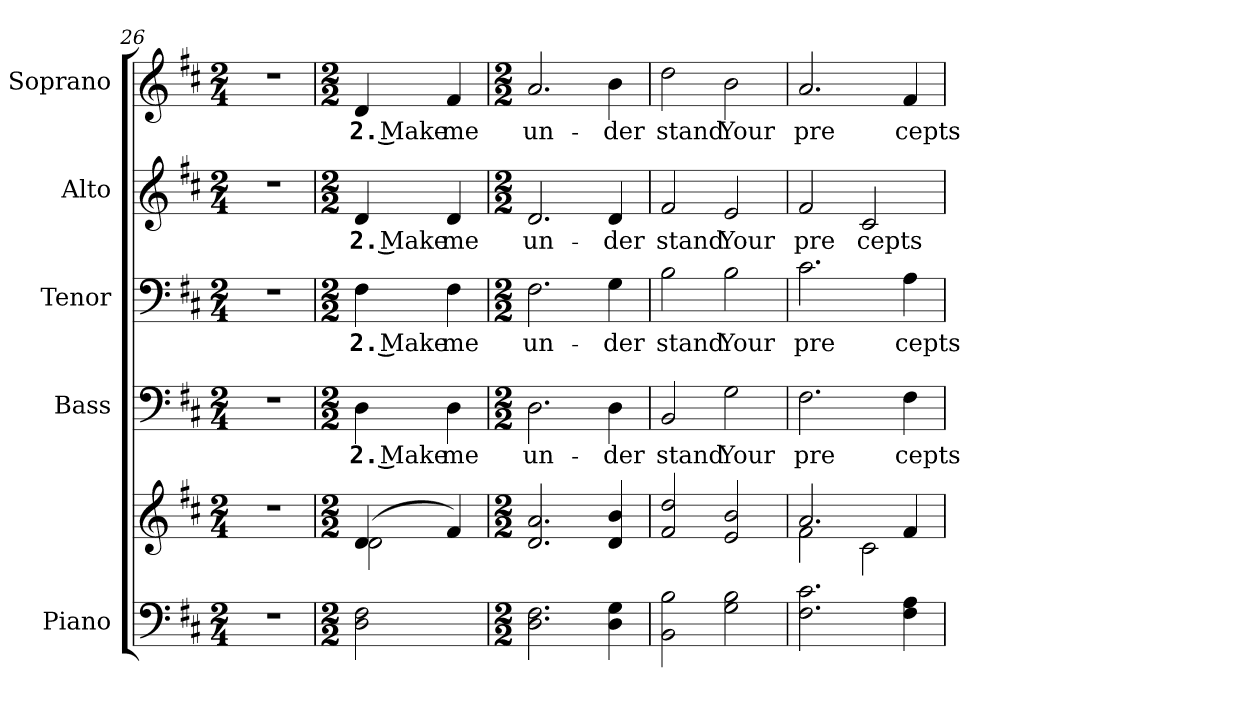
**kern	**kern	**kern	**text	**kern	**text	**kern	**text	**kern	**text
*part5	*part5	*part4	*part4	*part3	*part3	*part2	*part2	*part1	*part1
*staff6	*staff5	*staff4	*staff4	*staff3	*staff3	*staff2	*staff2	*staff1	*staff1
*I"Piano	*	*I"Bass	*	*I"Tenor	*	*I"Alto	*	*I"Soprano	*
*I'Pno.	*	*I'B.	*	*I'T.	*	*I'A.	*	*I'S.	*
*clefF4	*clefG2	*clefF4	*	*clefF4	*	*clefG2	*	*clefG2	*
*k[f#c#]	*k[f#c#]	*k[f#c#]	*	*k[f#c#]	*	*k[f#c#]	*	*k[f#c#]	*
*D:	*D:	*D:	*	*D:	*	*D:	*	*D:	*
*M2/4	*M2/4	*M2/4	*	*M2/4	*	*M2/4	*	*M2/4	*
=26	=26	=26	=26	=26	=26	=26	=26	=26	=26
2r	2r	2r	.	2r	.	2r	.	2r	.
=27	=27	=27	=27	=27	=27	=27	=27	=27	=27
*M2/2	*M2/2	*M2/2	*	*M2/2	*	*M2/2	*	*M2/2	*
*	*^	*	*	*	*	*	*	*	*
!	!	!	!	!LO:LY:b:color=#000000	!	!	!	!	!	!
!	!	!	!	!	!	!LO:LY:b:color=#000000	!	!	!	!
!	!	!	!	!	!	!	!	!LO:LY:b:color=#000000	!	!
!	!	!	!	!	!	!	!	!	!	!LO:LY:b:color=#000000
2Di\ 2F#i	(4di/	2di\	4Di\	2. Make	4F#i\	2. Make	4di/	2. Make	4di/	2. Make
!	!	!	!	!LO:LY:b:color=#000000	!	!	!	!	!	!
!	!	!	!	!	!	!LO:LY:b:color=#000000	!	!	!	!
!	!	!	!	!	!	!	!	!LO:LY:b:color=#000000	!	!
!	!	!	!	!	!	!	!	!	!	!LO:LY:b:color=#000000
.	4f#i/)	.	4Di\	me	4F#i\	me	4di/	me	4f#i/	me
*	*v	*v	*	*	*	*	*	*	*	*
=28	=28	=28	=28	=28	=28	=28	=28	=28	=28
*M2/2	*M2/2	*M2/2	*	*M2/2	*	*M2/2	*	*M2/2	*
!	!	!	!LO:LY:b:color=#000000	!	!	!	!	!	!
!	!	!	!	!	!LO:LY:b:color=#000000	!	!	!	!
!	!	!	!	!	!	!	!LO:LY:b:color=#000000	!	!
!	!	!	!	!	!	!	!	!	!LO:LY:b:color=#000000
2.Di\ 2.F#i	2.di/ 2.ai	2.Di\	un-	2.F#i\	un-	2.di/	un-	2.ai/	un-
!	!	!	!LO:LY:b:color=#000000	!	!	!	!	!	!
!	!	!	!	!	!LO:LY:b:color=#000000	!	!	!	!
!	!	!	!	!	!	!	!LO:LY:b:color=#000000	!	!
!	!	!	!	!	!	!	!	!	!LO:LY:b:color=#000000
4Di\ 4Gi	4di/ 4bi	4Di\	-der	4Gi\	-der	4di/	-der	4bi\	-der
=29	=29	=29	=29	=29	=29	=29	=29	=29	=29
!	!	!	!LO:LY:b:color=#000000	!	!	!	!	!	!
!	!	!	!	!	!LO:LY:b:color=#000000	!	!	!	!
!	!	!	!	!	!	!	!LO:LY:b:color=#000000	!	!
!	!	!	!	!	!	!	!	!	!LO:LY:b:color=#000000
2BBi\ 2Bi	2f#i/ 2ddi	2BBi/	stand	2Bi\	stand	2f#i/	stand	2ddi\	stand
!	!	!	!LO:LY:b:color=#000000	!	!	!	!	!	!
!	!	!	!	!	!LO:LY:b:color=#000000	!	!	!	!
!	!	!	!	!	!	!	!LO:LY:b:color=#000000	!	!
!	!	!	!	!	!	!	!	!	!LO:LY:b:color=#000000
2Gi\ 2Bi	2ei/ 2bi	2Gi\	Your	2Bi\	Your	2ei/	Your	2bi\	Your
=30	=30	=30	=30	=30	=30	=30	=30	=30	=30
*	*^	*	*	*	*	*	*	*	*
!	!	!	!	!LO:LY:b:color=#000000	!	!	!	!	!	!
!	!	!	!	!	!	!LO:LY:b:color=#000000	!	!	!	!
!	!	!	!	!	!	!	!	!LO:LY:b:color=#000000	!	!
!	!	!	!	!	!	!	!	!	!	!LO:LY:b:color=#000000
2.F#i\ 2.c#i	2.ai/	2f#i\	2.F#i\	pre	2.c#i\	pre	2f#i/	pre	2.ai/	pre
!	!	!	!	!	!	!	!	!LO:LY:b:color=#000000	!	!
.	.	2c#i\	.	.	.	.	2c#i/	cepts	.	.
!	!	!	!	!LO:LY:b:color=#000000	!	!	!	!	!	!
!	!	!	!	!	!	!LO:LY:b:color=#000000	!	!	!	!
!	!	!	!	!	!	!	!	!	!	!LO:LY:b:color=#000000
4F#i\ 4Ai	4f#i/	.	4F#i\	cepts	4Ai\	cepts	.	.	4f#i/	cepts
*	*v	*v	*	*	*	*	*	*	*	*
=	=	=	=	=	=	=	=	=	=
*-	*-	*-	*-	*-	*-	*-	*-	*-	*-
